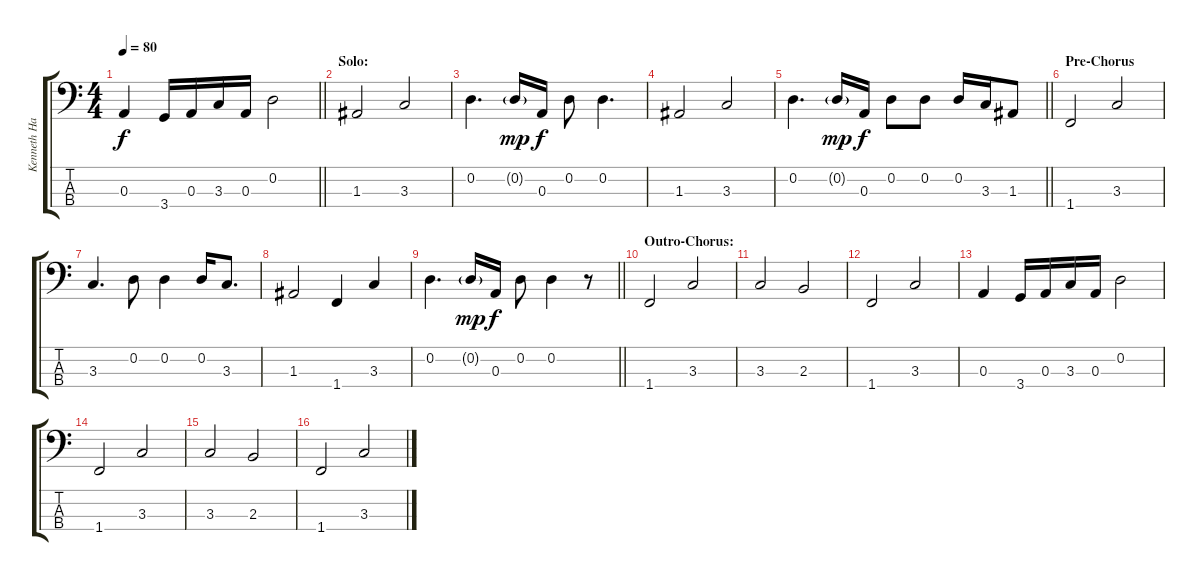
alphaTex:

\track ("Kenneth Harrison Neil" "Kenneth Ha") {instrument electricbassfinger}
\staff {score tabs}
\tuning (G2 D2 A1 E1) {hide}
\ts (4 4)
\tempo 80
\clef f4
\barLineRight lightlight
\ks c
0.3.4{dy f} 3.4.16 0.3.16 3.3.16 0.3.16 0.2.2 |
\section ("" "Solo:")
1.3.2 3.3.2 |
0.2.4{d} 0.2{g}.16{dy mp} 0.3.16{dy f} 0.2.8 0.2.4{d} |
1.3.2 3.3.2 |
\barLineRight lightlight
0.2.4{d} 0.2{g}.16{dy mp} 0.3.16{dy f} 0.2.8 0.2.8 0.2.16 3.3.16 1.3.8 |
\section ("" "Pre-Chorus")
1.4.2 3.3.2 |
3.3.4{d} 0.2.8 0.2.4 0.2.16 3.3.8{d} |
1.3.2 1.4.4 3.3.4 |
\barLineRight lightlight
0.2.4{d} 0.2{g}.16{dy mp} 0.3.16{dy f} 0.2.8 0.2.4 r.8 |
\section ("" "Outro-Chorus:")
1.4.2 3.3.2 |
3.3.2 2.3.2 |
1.4.2 3.3.2 |
0.3.4 3.4.16 0.3.16 3.3.16 0.3.16 0.2.2 |
1.4.2 3.3.2 |
3.3.2 2.3.2 |
1.4.2 3.3.2
